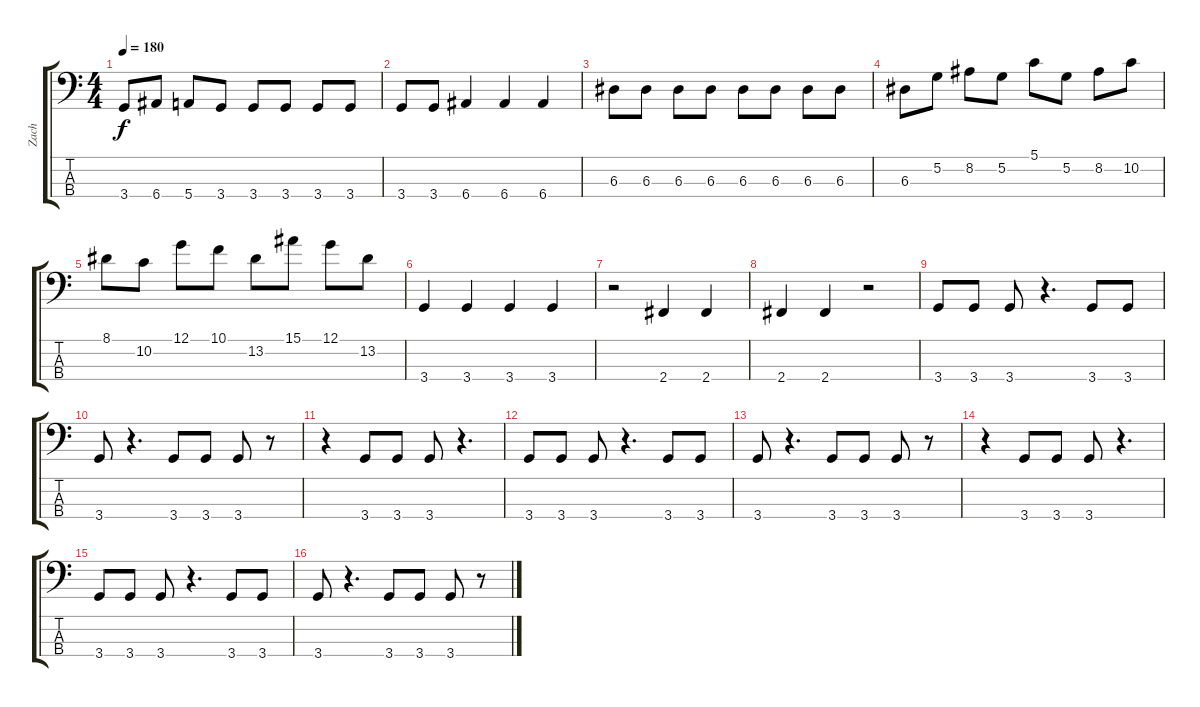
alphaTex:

\track ("Zach" "Zach") {instrument electricbassfinger}
\staff {score tabs}
\tuning (G2 D2 A1 E1) {hide}
\ts (4 4)
\tempo 180
\clef f4
\ks c
3.4.8{dy f} 6.4.8 5.4.8 3.4.8 3.4.8 3.4.8 3.4.8 3.4.8 |
3.4.8 3.4.8 6.4.4 6.4.4 6.4.4 |
6.3.8 6.3.8 6.3.8 6.3.8 6.3.8 6.3.8 6.3.8 6.3.8 |
6.3.8 5.2.8 8.2.8 5.2.8 5.1.8 5.2.8 8.2.8 10.2.8 |
8.1.8 10.2.8 12.1.8 10.1.8 13.2.8 15.1.8 12.1.8 13.2.8 |
3.4.4 3.4.4 3.4.4 3.4.4 |
r.2 2.4.4 2.4.4 |
2.4.4 2.4.4 r.2 |
3.4.8 3.4.8 3.4.8 r.4{d} 3.4.8 3.4.8 |
3.4.8 r.4{d} 3.4.8 3.4.8 3.4.8 r.8 |
r.4 3.4.8 3.4.8 3.4.8 r.4{d} |
3.4.8 3.4.8 3.4.8 r.4{d} 3.4.8 3.4.8 |
3.4.8 r.4{d} 3.4.8 3.4.8 3.4.8 r.8 |
r.4 3.4.8 3.4.8 3.4.8 r.4{d} |
3.4.8 3.4.8 3.4.8 r.4{d} 3.4.8 3.4.8 |
3.4.8 r.4{d} 3.4.8 3.4.8 3.4.8 r.8
